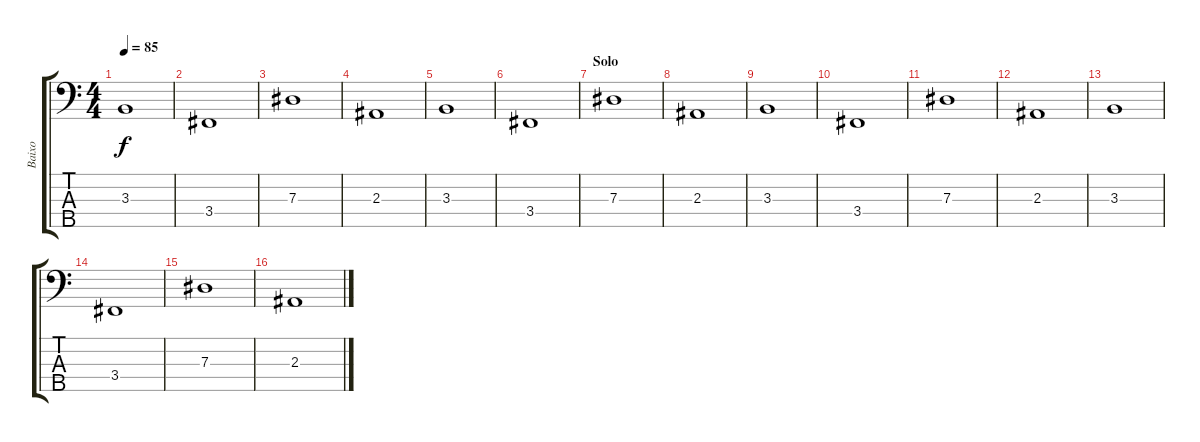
\track ("Baixo" "Baixo") {instrument electricbassfinger}
\staff {score tabs}
\tuning (Gb2 Db2 Ab1 Eb1 Bb0) {hide}
\ts (4 4)
\tempo 85
\clef f4
\ks c
3.3.1{dy f} |
3.4.1 |
7.3.1 |
2.3.1 |
3.3.1 |
3.4.1 |
\section ("" "Solo")
7.3.1 |
2.3.1 |
3.3.1 |
3.4.1 |
7.3.1 |
2.3.1 |
3.3.1 |
3.4.1 |
7.3.1 |
2.3.1
